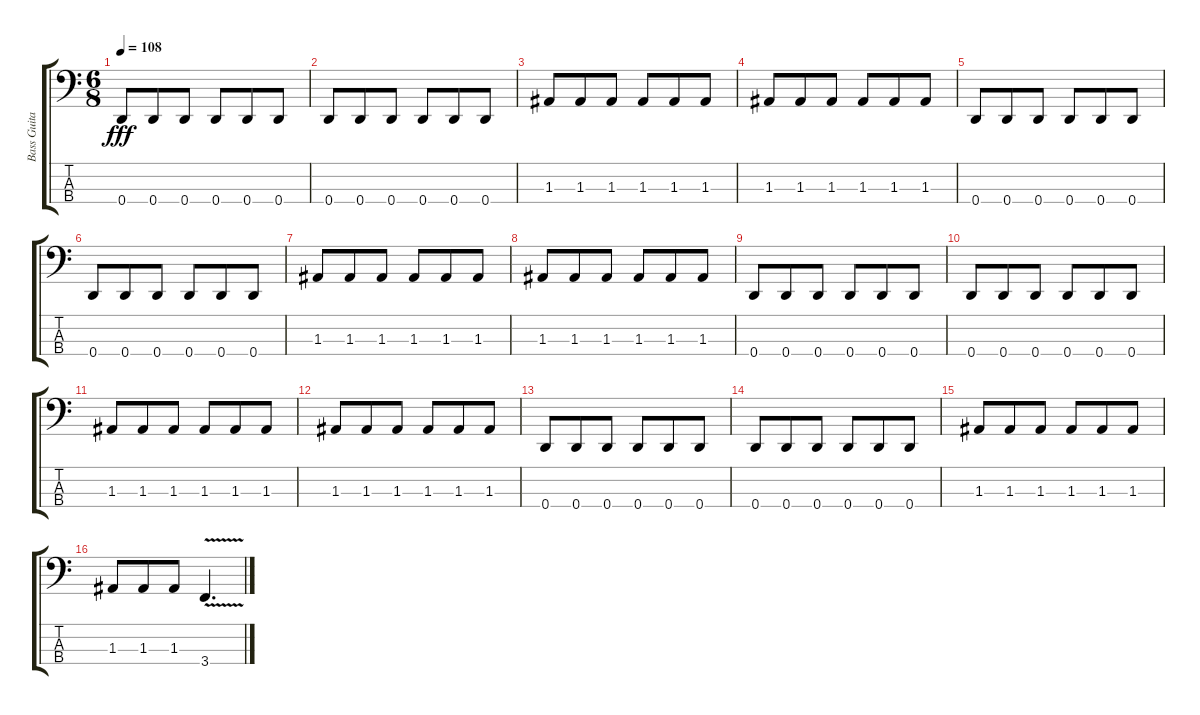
\track ("Bass Guitar - Jared Warth" "Bass Guita") {instrument electricbassfinger}
\staff {score tabs}
\tuning (G2 D2 A1 D1) {hide}
\ts (6 8)
\tempo 108
\clef f4
\ks c
0.4.8{dy fff} 0.4.8 0.4.8 0.4.8 0.4.8 0.4.8 |
0.4.8 0.4.8 0.4.8 0.4.8 0.4.8 0.4.8 |
1.3.8 1.3.8 1.3.8 1.3.8 1.3.8 1.3.8 |
1.3.8 1.3.8 1.3.8 1.3.8 1.3.8 1.3.8 |
0.4.8 0.4.8 0.4.8 0.4.8 0.4.8 0.4.8 |
0.4.8 0.4.8 0.4.8 0.4.8 0.4.8 0.4.8 |
1.3.8 1.3.8 1.3.8 1.3.8 1.3.8 1.3.8 |
1.3.8 1.3.8 1.3.8 1.3.8 1.3.8 1.3.8 |
0.4.8 0.4.8 0.4.8 0.4.8 0.4.8 0.4.8 |
0.4.8 0.4.8 0.4.8 0.4.8 0.4.8 0.4.8 |
1.3.8 1.3.8 1.3.8 1.3.8 1.3.8 1.3.8 |
1.3.8 1.3.8 1.3.8 1.3.8 1.3.8 1.3.8 |
0.4.8 0.4.8 0.4.8 0.4.8 0.4.8 0.4.8 |
0.4.8 0.4.8 0.4.8 0.4.8 0.4.8 0.4.8 |
1.3.8 1.3.8 1.3.8 1.3.8 1.3.8 1.3.8 |
1.3.8 1.3.8 1.3.8 3.4{v}.4{d}
